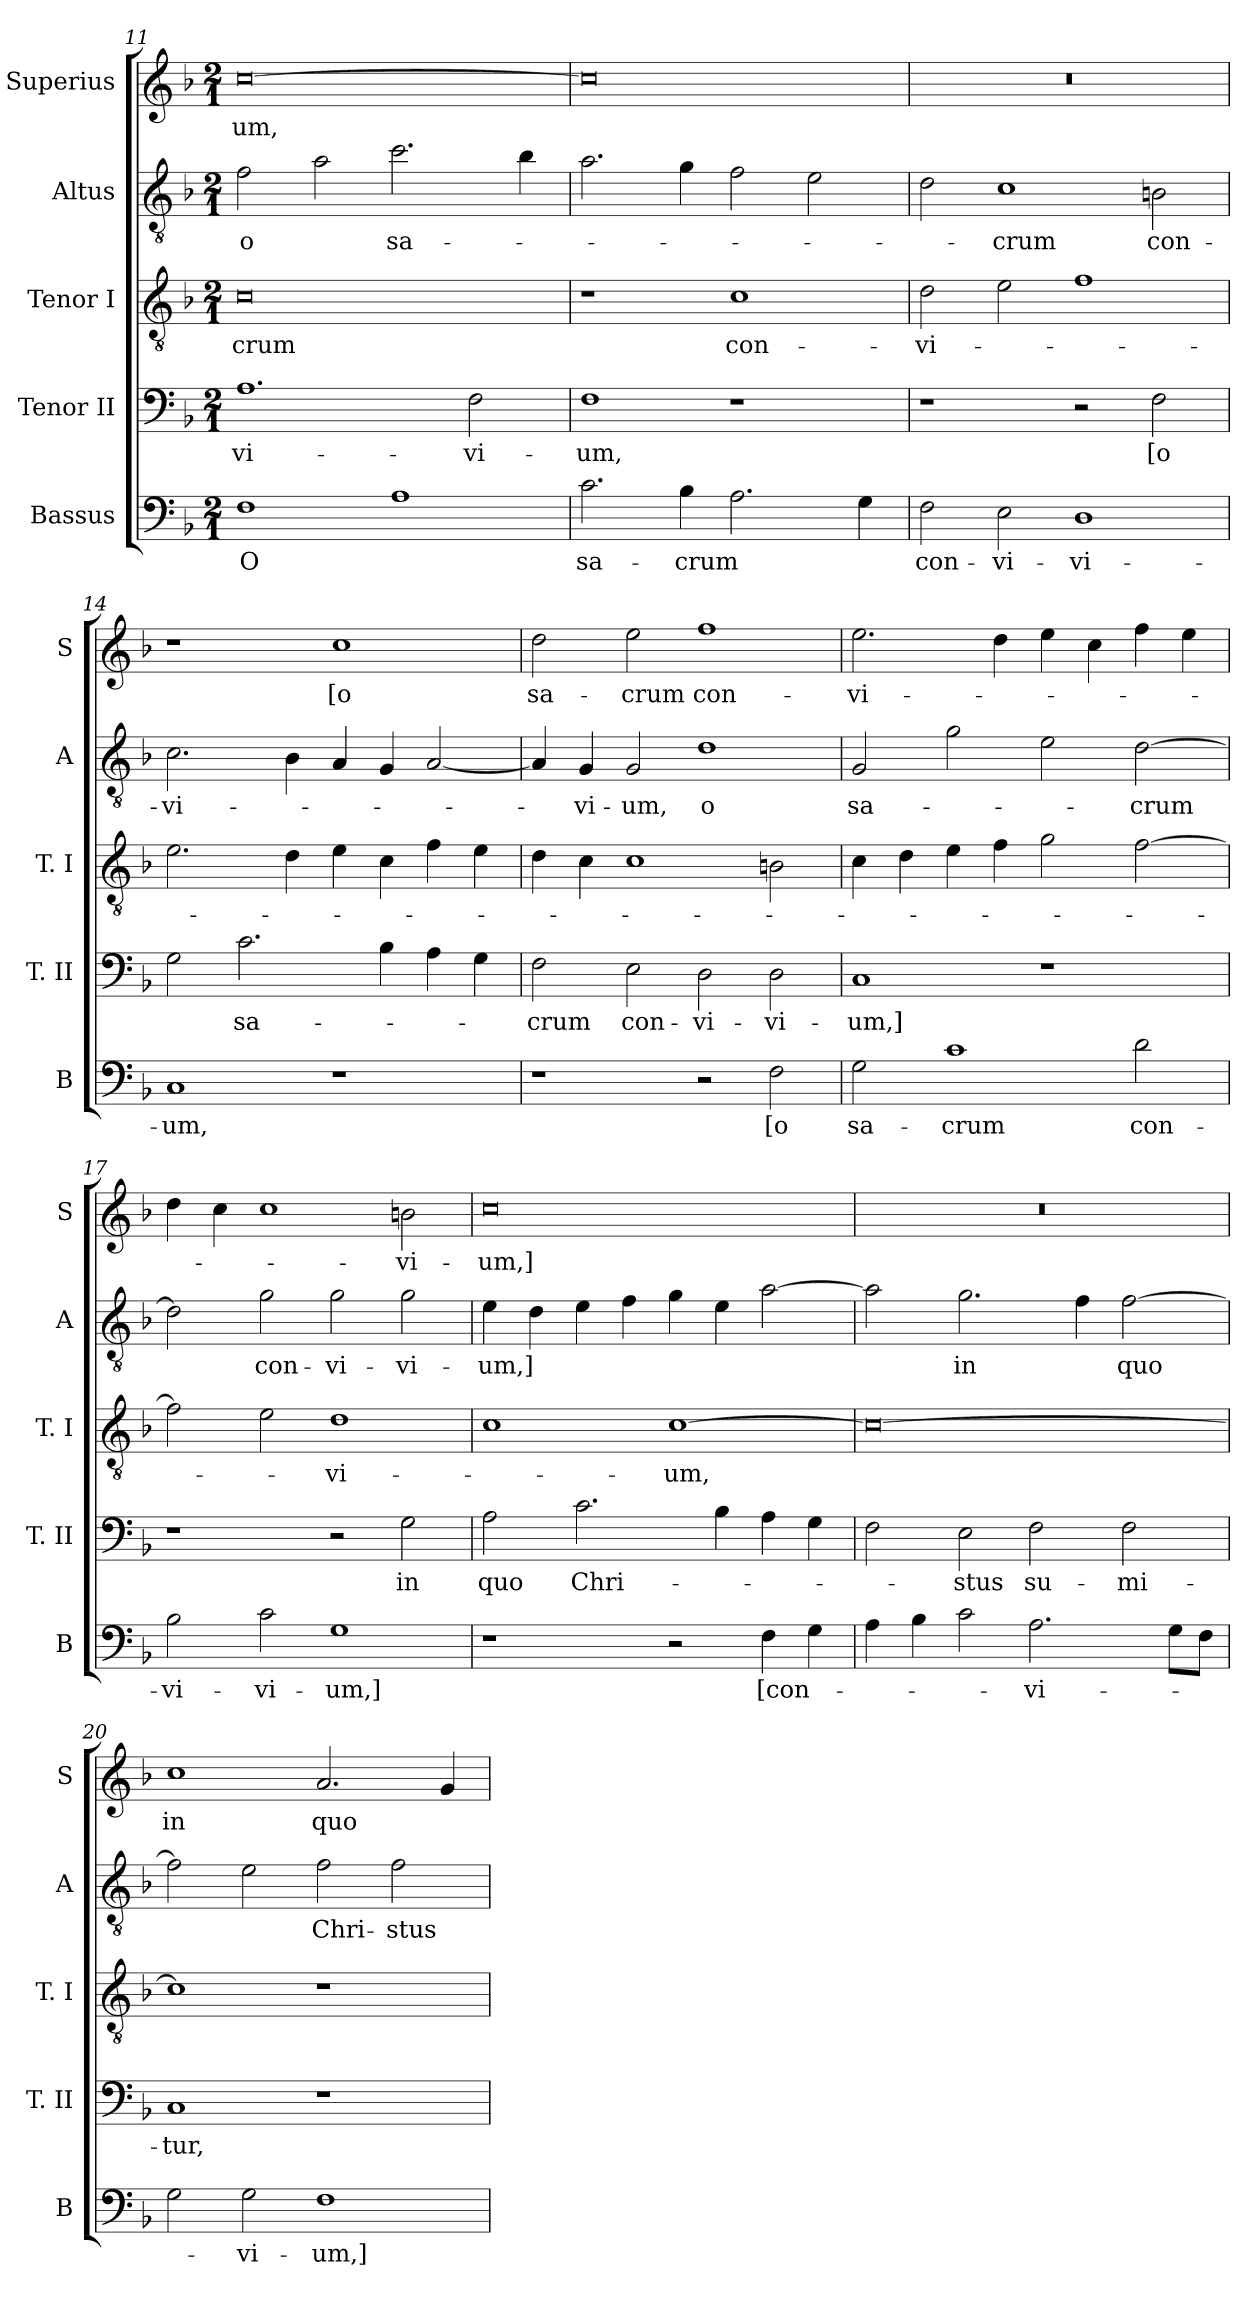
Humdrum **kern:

**kern	**text	**kern	**text	**kern	**text	**kern	**text	**kern	**text
*part5	*part5	*part4	*part4	*part3	*part3	*part2	*part2	*part1	*part1
*staff5	*staff5	*staff4	*staff4	*staff3	*staff3	*staff2	*staff2	*staff1	*staff1
*I"Bassus	*	*I"Tenor II	*	*I"Tenor I	*	*I"Altus	*	*I"Superius	*
*I'B	*	*I'T. II	*	*I'T. I	*	*I'A	*	*I'S	*
*clefF4	*	*clefF4	*	*clefGv2	*	*clefGv2	*	*clefG2	*
*k[b-]	*	*k[b-]	*	*k[b-]	*	*k[b-]	*	*k[b-]	*
*F:	*	*F:	*	*F:	*	*F:	*	*F:	*
*M2/1	*	*M2/1	*	*M2/1	*	*M2/1	*	*M2/1	*
=11	=11	=11	=11	=11	=11	=11	=11	=11	=11
1F	O	1.A	-vi-	0c	-crum	2f	o	[0cc	-um,
.	.	.	.	.	.	2a	.	.	.
1A	.	.	.	.	.	2.cc	sa-	.	.
.	.	2F	-vi-	.	.	.	.	.	.
.	.	.	.	.	.	4b-	.	.	.
=12	=12	=12	=12	=12	=12	=12	=12	=12	=12
2.c	sa-	1F	-um,	1r	.	2.a	.	0cc]	.
4B-	-crum	.	.	.	.	4g	.	.	.
2.A	.	1r	.	1c	con-	2f	.	.	.
.	.	.	.	.	.	2e	.	.	.
4G	.	.	.	.	.	.	.	.	.
=13	=13	=13	=13	=13	=13	=13	=13	=13	=13
2F	con-	1r	.	2d	-vi-	2d	.	0r	.
2E	-vi-	.	.	2e	.	1c	-crum	.	.
1D	-vi-	2r	.	1f	.	.	.	.	.
.	.	2F	[o	.	.	2Bn	con-	.	.
=14	=14	=14	=14	=14	=14	=14	=14	=14	=14
1C	-um,	2G	.	2.e	.	2.c	-vi-	1r	.
.	.	2.c	sa-	.	.	.	.	.	.
.	.	.	.	4d	.	4B-	.	.	.
1r	.	.	.	4e	.	4A	.	1cc	[o
.	.	4B-	.	4c	.	4G	.	.	.
.	.	4A	.	4f	.	[2A	.	.	.
.	.	4G	.	4e	.	.	.	.	.
=15	=15	=15	=15	=15	=15	=15	=15	=15	=15
1r	.	2F	-crum	4d	.	4A]	.	2dd	sa-
.	.	.	.	4c	.	4G	-vi-	.	.
.	.	2E	con-	1c	.	2G	-um,	2ee	-crum
2r	.	2D	-vi-	.	.	1d	o	1ff	con-
2F	[o	2D	-vi-	2Bn	.	.	.	.	.
=16	=16	=16	=16	=16	=16	=16	=16	=16	=16
2G	sa-	1C	-um,]	4c	.	2G	sa-	2.ee	-vi-
.	.	.	.	4d	.	.	.	.	.
1c	-crum	.	.	4e	.	2g	.	.	.
.	.	.	.	4f	.	.	.	4dd	.
.	.	1r	.	2g	.	2e	.	4ee	.
.	.	.	.	.	.	.	.	4cc	.
2d	con-	.	.	[2f	.	[2d	-crum	4ff	.
.	.	.	.	.	.	.	.	4ee	.
=17	=17	=17	=17	=17	=17	=17	=17	=17	=17
2B-	-vi-	1r	.	2f]	.	2d]	.	4dd	.
.	.	.	.	.	.	.	.	4cc	.
2c	-vi-	.	.	2e	.	2g	con-	1cc	.
1G	-um,]	2r	.	1d	-vi-	2g	-vi-	.	.
.	.	2G	in	.	.	2g	-vi-	2bn	-vi-
=18	=18	=18	=18	=18	=18	=18	=18	=18	=18
1r	.	2A	quo	1c	.	4e	-um,]	0cc	-um,]
.	.	.	.	.	.	4d	.	.	.
.	.	2.c	Chri-	.	.	4e	.	.	.
.	.	.	.	.	.	4f	.	.	.
2r	.	.	.	[1c	-um,	4g	.	.	.
.	.	4B-	.	.	.	4e	.	.	.
4F	[con-	4A	.	.	.	[2a	.	.	.
4G	.	4G	.	.	.	.	.	.	.
=19	=19	=19	=19	=19	=19	=19	=19	=19	=19
4A	.	2F	.	0c_	.	2a]	.	0r	.
4B-	.	.	.	.	.	.	.	.	.
2c	.	2E	-stus	.	.	2.g	in	.	.
2.A	-vi-	2F	su-	.	.	.	.	.	.
.	.	.	.	.	.	4f	.	.	.
.	.	2F	-mi-	.	.	[2f	quo	.	.
8GL	.	.	.	.	.	.	.	.	.
8FJ	.	.	.	.	.	.	.	.	.
=20	=20	=20	=20	=20	=20	=20	=20	=20	=20
2G	.	1C	-tur,	1c]	.	2f]	.	1cc	in
2G	-vi-	.	.	.	.	2e	.	.	.
1F	-um,]	1r	.	1r	.	2f	Chri-	2.a	quo
.	.	.	.	.	.	2f	-stus	.	.
.	.	.	.	.	.	.	.	4g	.
=	=	=	=	=	=	=	=	=	=
*-	*-	*-	*-	*-	*-	*-	*-	*-	*-
